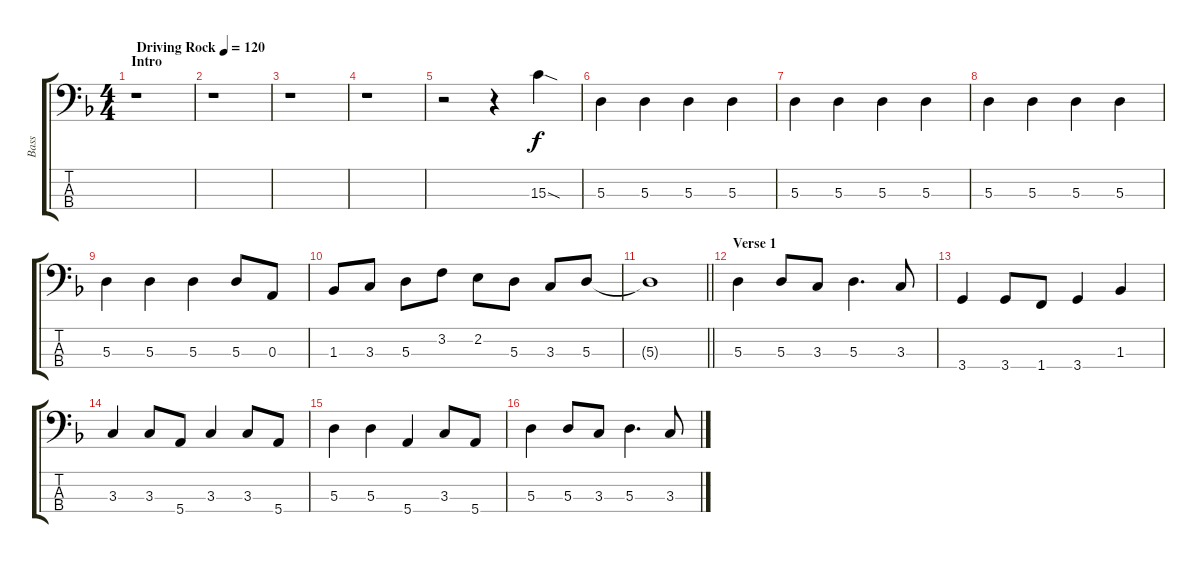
\track ("Bass" "Bass") {instrument electricbassfinger}
\staff {score tabs}
\tuning (G2 D2 A1 E1) {hide}
\ts (4 4)
\section ("" "Intro")
\tempo (120 "Driving Rock")
\clef f4
\ks dminor
r.1{dy f instrument electricbassfinger} |
r.1 |
r.1 |
r.1 |
r.2 r.4 15.3{sod}.4 |
5.3.4 5.3.4 5.3.4 5.3.4 |
5.3.4 5.3.4 5.3.4 5.3.4 |
5.3.4 5.3.4 5.3.4 5.3.4 |
5.3.4 5.3.4 5.3.4 5.3.8 0.3.8 |
1.3.8 3.3.8 5.3.8 3.2.8 2.2.8 5.3.8 3.3.8 5.3.8 |
\barLineRight lightlight
5.3{t}.1 |
\section ("" "Verse 1")
5.3.4 5.3.8 3.3.8 5.3.4{d} 3.3.8 |
3.4.4 3.4.8 1.4.8 3.4.4 1.3.4 |
3.3.4 3.3.8 5.4.8 3.3.4 3.3.8 5.4.8 |
5.3.4 5.3.4 5.4.4 3.3.8 5.4.8 |
5.3.4 5.3.8 3.3.8 5.3.4{d} 3.3.8
